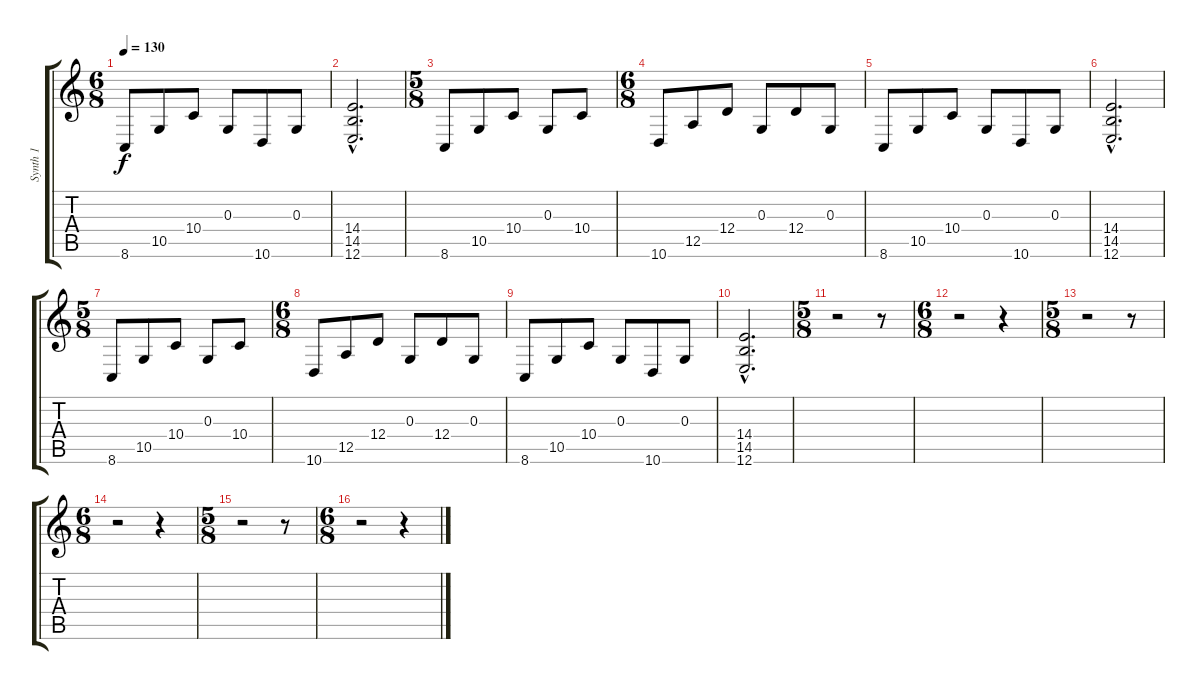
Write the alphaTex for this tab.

\track ("Synth 1" "Synth 1") {instrument tubularbells}
\staff {score tabs}
\tuning (E4 B3 G3 D3 A2 E2) {hide}
\ts (6 8)
\tempo 130
\clef g2
\ks c
8.6.8{dy f} 10.5.8 10.4.8 0.3.8 10.6.8 0.3.8 |
(14.4{hac} 14.5{hac} 12.6{hac}).2{d} |
\ts (5 8)
8.6.8 10.5.8 10.4.8 0.3.8 10.4.8 |
\ts (6 8)
10.6.8 12.5.8 12.4.8 0.3.8 12.4.8 0.3.8 |
8.6.8 10.5.8 10.4.8 0.3.8 10.6.8 0.3.8 |
(14.4{hac} 14.5{hac} 12.6{hac}).2{d} |
\ts (5 8)
8.6.8 10.5.8 10.4.8 0.3.8 10.4.8 |
\ts (6 8)
10.6.8 12.5.8 12.4.8 0.3.8 12.4.8 0.3.8 |
8.6.8 10.5.8 10.4.8 0.3.8 10.6.8 0.3.8 |
(14.4{hac} 14.5{hac} 12.6{hac}).2{d} |
\ts (5 8)
r.2 r.8 |
\ts (6 8)
r.2 r.4 |
\ts (5 8)
r.2 r.8 |
\ts (6 8)
r.2 r.4 |
\ts (5 8)
r.2 r.8 |
\ts (6 8)
r.2 r.4
